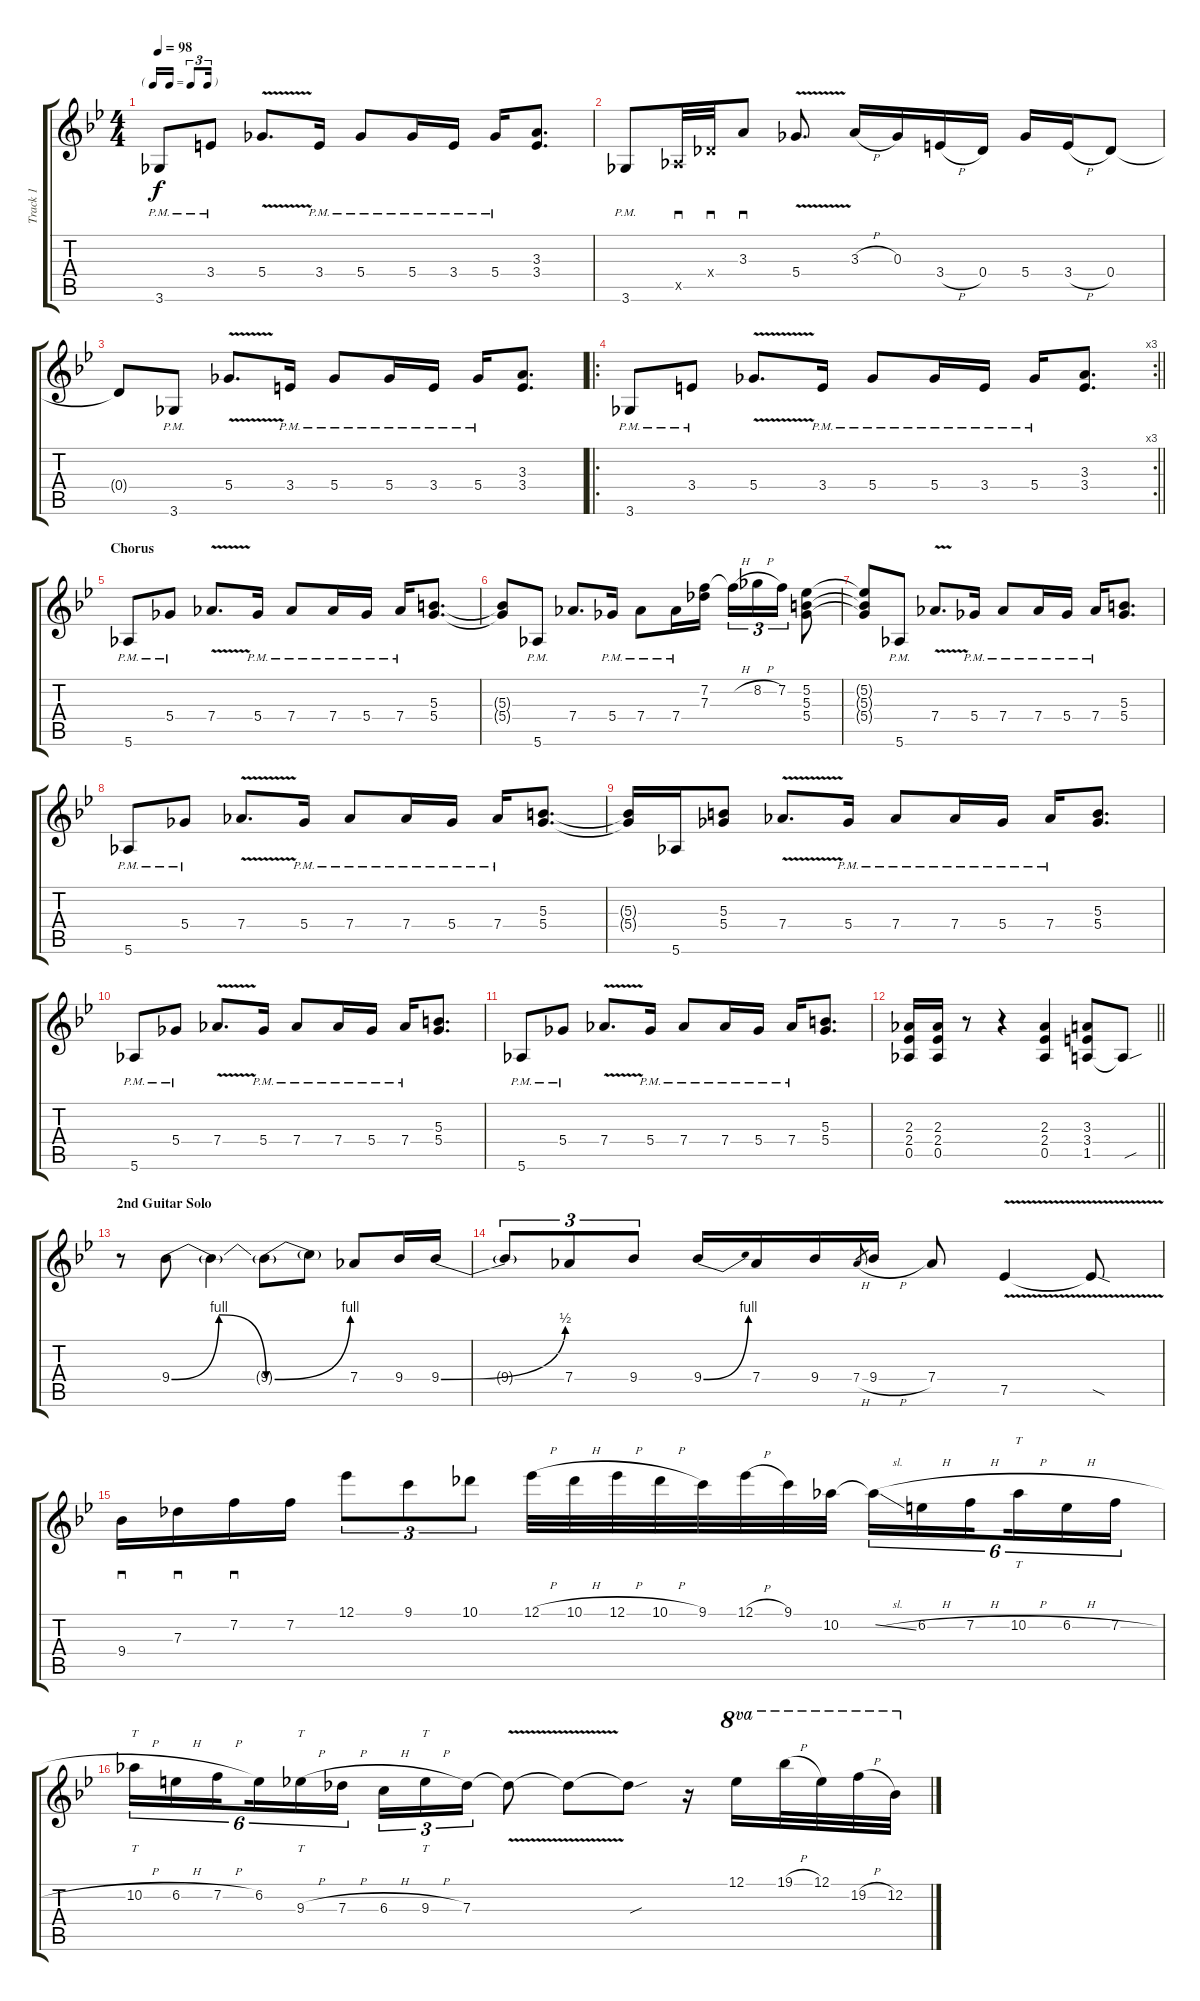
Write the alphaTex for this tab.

\track ("Track 1" "Track 1") {instrument acousticguitarsteel}
\staff {score tabs}
\tuning (Eb4 Bb3 Gb3 Db3 Ab2 Eb2) {hide}
\ts (4 4)
\tf triplet16th
\tempo 98
\clef g2
\ks bb
3.6{pm}.8{dy f} 3.4{pm}.8 5.4{v}.8{d} 3.4{pm}.16 5.4{pm}.8 5.4{pm}.16 3.4{pm}.16 5.4{pm}.16 (3.3 3.4).8{d} |
3.6{pm}.8 0.5{x}.32{sd} 0.4{x}.32{sd} 3.3.8{sd} 5.4{v}.8{d} 3.3{h}.16 0.3.16 3.4{h}.16 0.4.16 5.4.16 3.4{h}.16 0.4.8 |
0.4{t}.8 3.6{pm}.8 5.4{v}.8{d} 3.4{pm}.16 5.4{pm}.8 5.4{pm}.16 3.4{pm}.16 5.4{pm}.16 (3.3 3.4).8{d} |
\ro
\rc 3
\barLineRight lightlight
3.6{pm}.8 3.4{pm}.8 5.4{v}.8{d} 3.4{pm}.16 5.4{pm}.8 5.4{pm}.16 3.4{pm}.16 5.4{pm}.16 (3.3 3.4).8{d} |
\section ("" "Chorus")
5.6{pm}.8 5.4{pm}.8 7.4{v}.8{d} 5.4{pm}.16 7.4{pm}.8 7.4{pm}.16 5.4{pm}.16 7.4{pm}.16 (5.3 5.4).8{d} |
(5.3{t} 5.4{t}).8 5.6{pm}.8 7.4.8{d} 5.4{pm}.16 7.4{pm}.8 7.4{pm}.16 (7.2 7.3).16 7.2{h t}.16{tu (3 2)} 8.2{h}.16{tu (3 2)} 7.2.16{tu (3 2)} (5.2 5.3 5.4).8 |
(5.2{t} 5.3{t} 5.4{t}).8 5.6{pm}.8 7.4{v}.8{d} 5.4{pm}.16 7.4{pm}.8 7.4{pm}.16 5.4{pm}.16 7.4{pm}.16 (5.3 5.4).8{d} |
5.6{pm}.8 5.4{pm}.8 7.4{v}.8{d} 5.4{pm}.16 7.4{pm}.8 7.4{pm}.16 5.4{pm}.16 7.4{pm}.16 (5.3 5.4).8{d} |
(5.3{t} 5.4{t}).16 5.6.16 (5.3 5.4).8 7.4{v}.8{d} 5.4{pm}.16 7.4{pm}.8 7.4{pm}.16 5.4{pm}.16 7.4{pm}.16 (5.3 5.4).8{d} |
5.6{pm}.8 5.4{pm}.8 7.4{v}.8{d} 5.4{pm}.16 7.4{pm}.8 7.4{pm}.16 5.4{pm}.16 7.4{pm}.16 (5.3 5.4).8{d} |
5.6{pm}.8 5.4{pm}.8 7.4{v}.8{d} 5.4{pm}.16 7.4{pm}.8 7.4{pm}.16 5.4{pm}.16 7.4{pm}.16 (5.3 5.4).8{d} |
\barLineRight lightlight
(2.3 2.4 0.5).16 (2.3 2.4 0.5).16 r.8 r.4 (2.3 2.4 0.5).4 (3.3 3.4 1.5).8 1.5{sou t}.8 |
\section ("" "2nd Guitar Solo ")
r.8 9.4{be (bendrelease 0 0 20 4 35 4 60 0)}.8 9.4{t}.4 9.4{be (bend 0 0 60 4) t}.8 9.4{t}.8 7.4.8 9.4.16 9.4{be (bend 0 0 60 2)}.16 |
9.4{t}.8{tu (3 2)} 7.4.8{tu (3 2)} 9.4.8{tu (3 2)} 9.4{be (bend 0 0 60 4)}.16 7.4.16 9.4.16 7.4{h}.8{gr} 9.4{h}.16 7.4.8 7.5{v}.4 7.5{sod t}.8 |
9.4.16{sd} 7.3.16{sd} 7.2.16{sd} 7.2.16 12.1.8{tu (3 2)} 9.1.8{tu (3 2)} 10.1.8{tu (3 2)} 12.1{h}.32 10.1{h}.32 12.1{h}.32 10.1{h}.32 9.1.32 12.1{h}.32 9.1.32 10.2.32 10.2{sl t}.16{tu (6 4)} 6.2{h}.16{tu (6 4)} 7.2{h}.16{tu (6 4) beam splitsecondary} 10.2{h}.16{tt tu (6 4)} 6.2{h}.16{tu (6 4)} 7.2{h}.16{tu (6 4)} |
10.2{h}.16{tt tu (6 4)} 6.2{h}.16{tu (6 4)} 7.2{h}.16{tu (6 4) beam splitsecondary} 6.2.16{tu (6 4)} 9.3{h}.16{tt tu (6 4)} 7.3{h}.16{tu (6 4)} 6.3{h}.16{tu (3 2)} 9.3{h}.16{tt tu (3 2)} 7.3.16{tu (3 2)} 7.3{v t}.8 7.3{t}.8 7.3{sou t}.8 r.16 12.1.16{ot 8va} 19.1{h}.32{ot 8va} 12.1.32{ot 8va} 19.2{h}.32{ot 8va} 12.2{h}.32{ot 8va}
